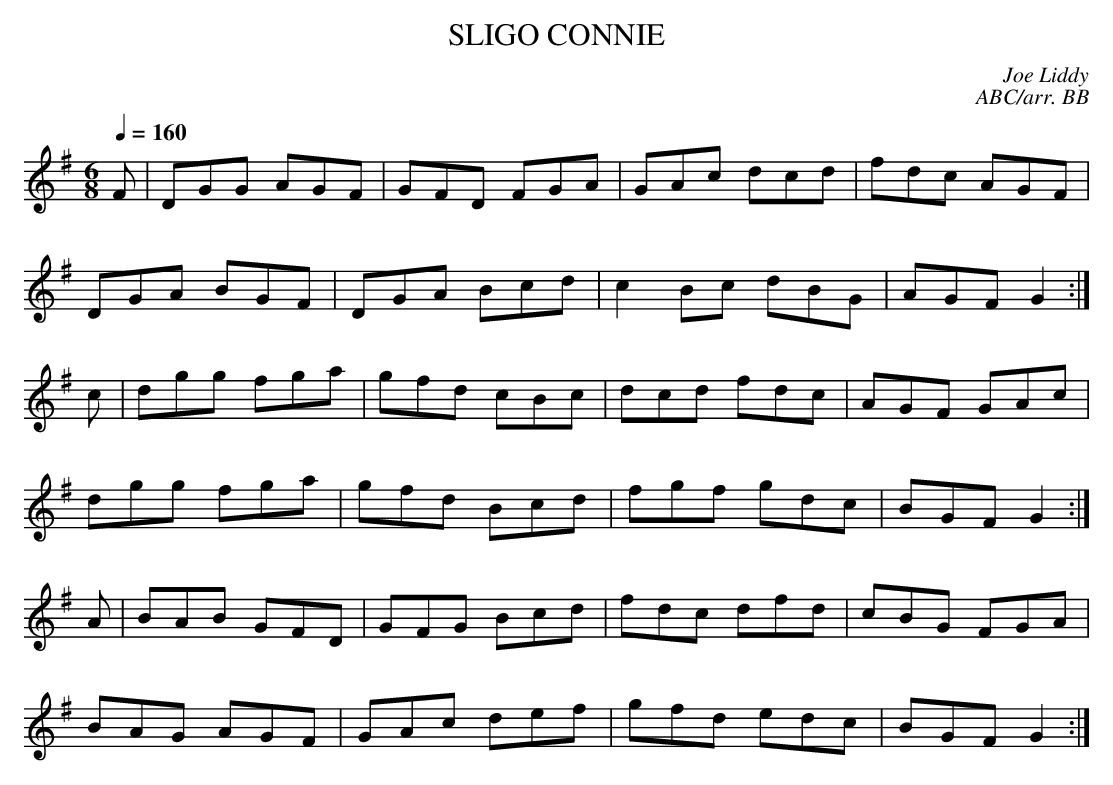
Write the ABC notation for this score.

X:1
T:SLIGO CONNIE
C:Joe Liddy
C:ABC/arr. BB
Q:1/4=160
M:6/8
K:G
F|DGG AGF|GFD FGA|GAc dcd|fdc AGF |
DGA BGF|DGA Bcd|c2Bc dBG|AGF G2:|
c|dgg fga|gfd cBc|dcd fdc|AGF GAc|
dgg fga|gfd Bcd|fgf gdc|BGF G2 :|
A|BAB GFD|GFG Bcd|fdc dfd|cBG FGA |
BAG AGF|GAc def|gfd edc|BGF G2 :|
